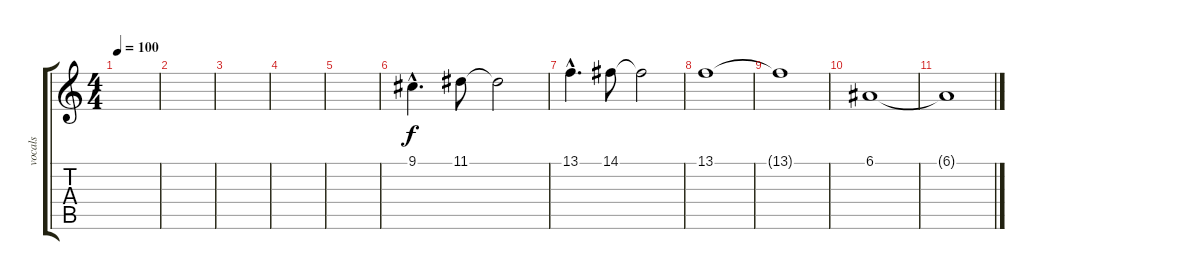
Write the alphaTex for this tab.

\track ("vocals" "vocals") {instrument flute}
\staff {score tabs}
\tuning (E4 B3 G3 D3 A2 E2) {hide}
\ts (4 4)
\tempo 100
\clef g2
\ks c
|
|
|
|
|
9.1{hac}.4{d dy f} 11.1.8 11.1{t}.2 |
13.1{hac}.4{d} 14.1.8 14.1{t}.2 |
13.1.1{volume 7} |
13.1{t}.1 |
6.1.1{volume 0} |
6.1{t}.1
